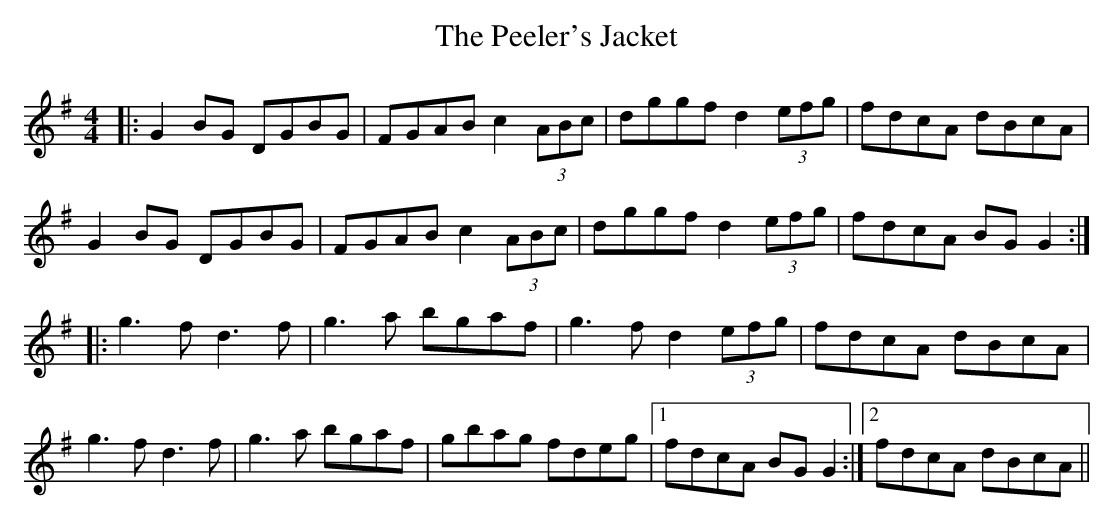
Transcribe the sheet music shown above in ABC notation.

X:1
T: The Peeler's Jacket
M: 4/4
L: 1/8
K: Gmaj
|:G2BG DGBG|FGAB c2 (3ABc|dggf d2 (3efg|fdcA dBcA|
G2BG DGBG|FGAB c2 (3ABc|dggf d2 (3efg|fdcA BG G2:|
|:g3f d3f|g3a bgaf|g3f d2 (3efg|fdcA dBcA|
g3f d3f|g3a bgaf|gbag fdeg|1 fdcA BG G2:|2 fdcA dBcA||
